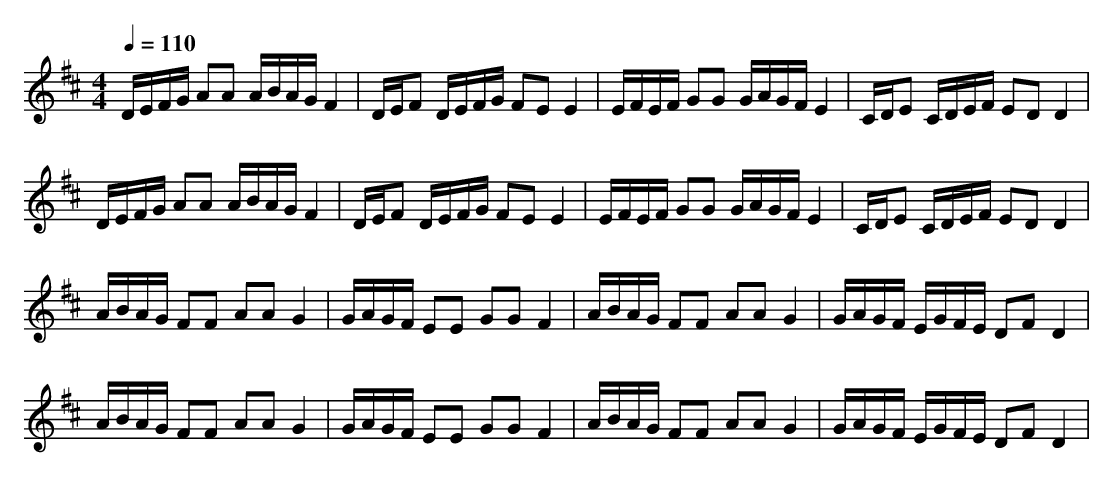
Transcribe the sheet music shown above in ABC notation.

X:1
T:
M: 4/4
L: 1/8
Q:1/4=110
K:D % 2 sharps
D/2E/2F/2G/2 AA A/2B/2A/2G/2 F2|D/2E/2F D/2E/2F/2G/2 FE E2|E/2F/2E/2F/2 GG G/2A/2G/2F/2 E2|C/2D/2E C/2D/2E/2F/2 ED D2|
D/2E/2F/2G/2 AA A/2B/2A/2G/2 F2|D/2E/2F D/2E/2F/2G/2 FE E2|E/2F/2E/2F/2 GG G/2A/2G/2F/2 E2|C/2D/2E C/2D/2E/2F/2 ED D2|
A/2B/2A/2G/2 FF AA G2|G/2A/2G/2F/2 EE GG F2|A/2B/2A/2G/2 FF AA G2|G/2A/2G/2F/2 E/2G/2F/2E/2 DF D2|
A/2B/2A/2G/2 FF AA G2|G/2A/2G/2F/2 EE GG F2|A/2B/2A/2G/2 FF AA G2|G/2A/2G/2F/2 E/2G/2F/2E/2 DF D2|
